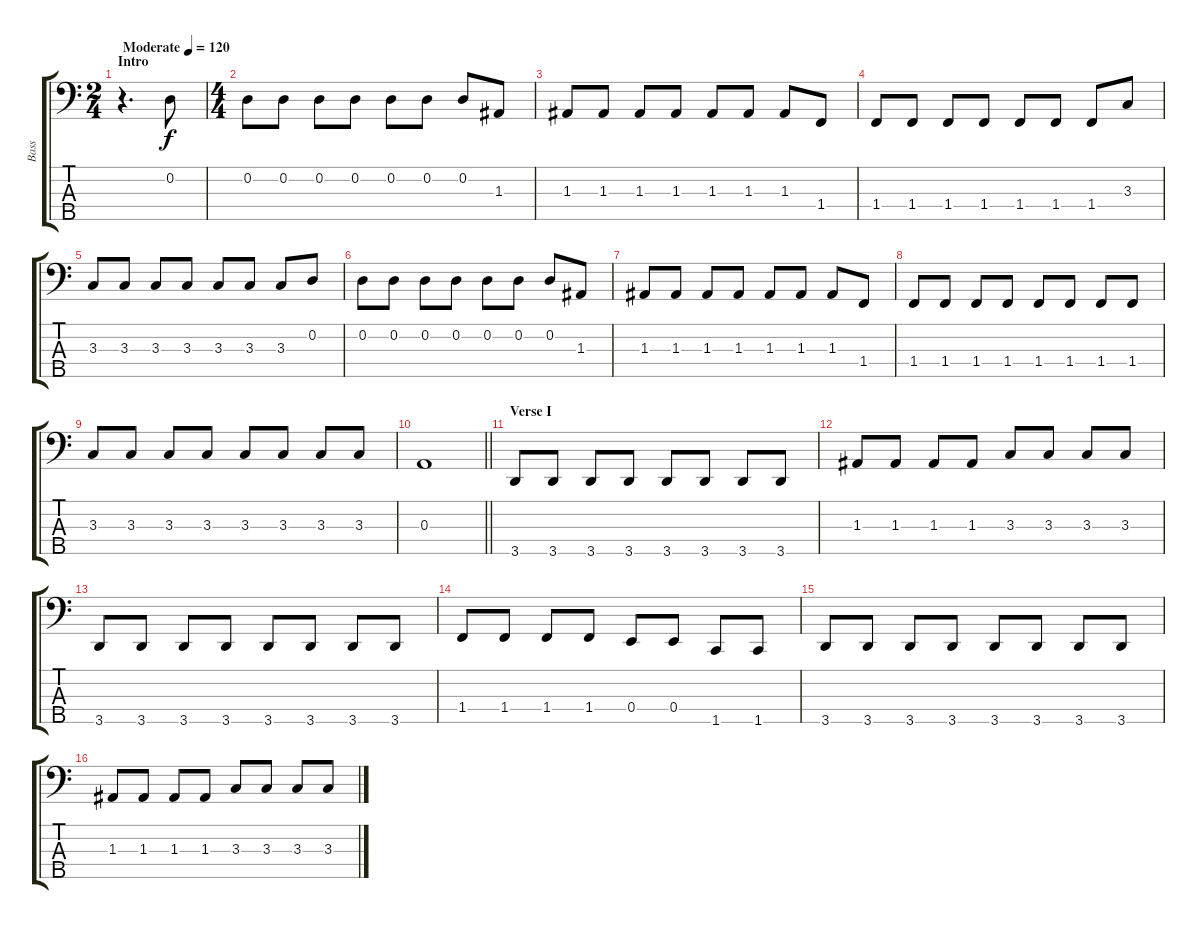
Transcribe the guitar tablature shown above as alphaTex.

\track ("Bass" "Bass") {instrument electricbassfinger}
\staff {score tabs}
\tuning (G2 D2 A1 E1 B0) {hide}
\ts (2 4)
\section ("" "Intro")
\tempo (120 "Moderate")
\clef f4
\ks c
r.4{d dy f instrument electricbassfinger} 0.2.8 |
\ts (4 4)
0.2.8 0.2.8 0.2.8 0.2.8 0.2.8 0.2.8 0.2.8 1.3.8 |
1.3.8 1.3.8 1.3.8 1.3.8 1.3.8 1.3.8 1.3.8 1.4.8 |
1.4.8 1.4.8 1.4.8 1.4.8 1.4.8 1.4.8 1.4.8 3.3.8 |
3.3.8 3.3.8 3.3.8 3.3.8 3.3.8 3.3.8 3.3.8 0.2.8 |
0.2.8 0.2.8 0.2.8 0.2.8 0.2.8 0.2.8 0.2.8 1.3.8 |
1.3.8 1.3.8 1.3.8 1.3.8 1.3.8 1.3.8 1.3.8 1.4.8 |
1.4.8 1.4.8 1.4.8 1.4.8 1.4.8 1.4.8 1.4.8 1.4.8 |
3.3.8 3.3.8 3.3.8 3.3.8 3.3.8 3.3.8 3.3.8 3.3.8 |
\barLineRight lightlight
0.3.1 |
\section ("" "Verse I")
3.5.8 3.5.8 3.5.8 3.5.8 3.5.8 3.5.8 3.5.8 3.5.8 |
1.3.8 1.3.8 1.3.8 1.3.8 3.3.8 3.3.8 3.3.8 3.3.8 |
3.5.8 3.5.8 3.5.8 3.5.8 3.5.8 3.5.8 3.5.8 3.5.8 |
1.4.8 1.4.8 1.4.8 1.4.8 0.4.8 0.4.8 1.5.8 1.5.8 |
3.5.8 3.5.8 3.5.8 3.5.8 3.5.8 3.5.8 3.5.8 3.5.8 |
1.3.8 1.3.8 1.3.8 1.3.8 3.3.8 3.3.8 3.3.8 3.3.8
